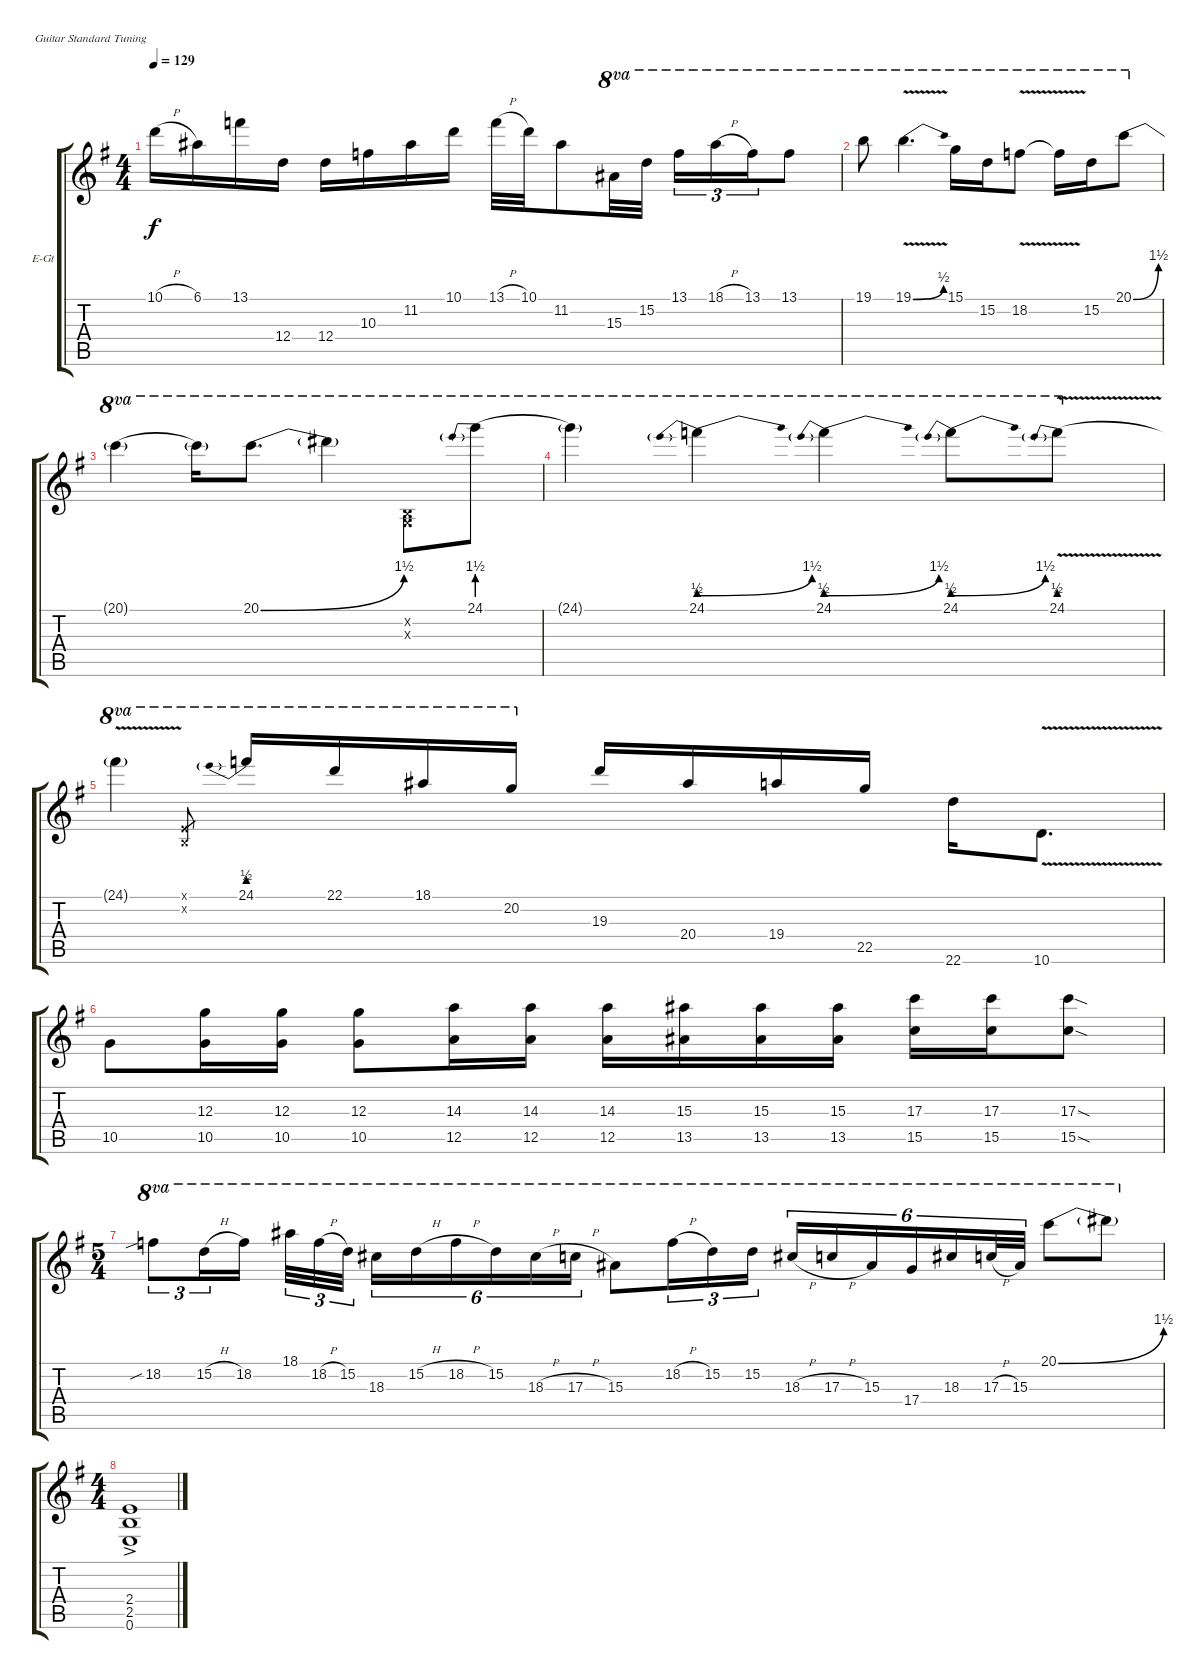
\defaultSystemsLayout 4
\bracketExtendMode groupsimilarinstruments
\firstSystemTrackNameOrientation horizontal
\otherSystemsTrackNameOrientation horizontal
\track ("Marty Friendman" "E-Gt") {instrument distortionguitar}
\staff {score tabs}
\tuning (E4 B3 G3 D3 A2 E2)
\ts (4 4)
\tempo 129
\clef g2
\ks g
10.1{h}.16{dy f} 6.1.16 13.1.16 12.4.16 12.4.16 10.3.16 11.2.16 10.1.16 13.1{h}.32 10.1.32 11.2.8 15.3.32{ot 8va} 15.2.32{ot 8va} 13.1.16{tu (3 2) ot 8va beam merge} 18.1{h}.16{tu (3 2) ot 8va beam merge} 13.1.16{tu (3 2) ot 8va beam merge} 13.1.8{ot 8va} |
19.1.8{ot 8va} 19.1{be (bend 0 0 15 2) v}.4{d ot 8va} 15.1.16{ot 8va beam merge} 15.2.16{ot 8va beam merge} 18.2{v}.8{ot 8va beam split} 18.2{v t}.16{ot 8va} 15.2.16{ot 8va} 20.1{be (bend 0 0 15.6 6)}.8{ot 8va} |
20.1{be (hold 0 0 60 0) t}.4{ot 8va} 20.1{t}.16{ot 8va} 20.1{be (bend 0 0 15.6 6)}.8{d ot 8va} 20.1{t}.4{ot 8va} (0.2{x} 0.3{x}).8{ot 8va} 24.1{be (prebend 0 6 60 6)}.8{ot 8va} |
24.1{t}.4{ot 8va} 24.1{be (prebendbend 0 2 15 6)}.4{ot 8va} 24.1{be (prebendbend 0 2 15 6)}.4{ot 8va} 24.1{be (prebendbend 0 2 15 6)}.8{ot 8va} 24.1{be (prebend 0 2 60 2) v}.8{ot 8va} |
24.1{t}.4{ot 8va} (0.1{x} 0.2{x}).8{ot 8va gr} 24.1{be (prebend 0 2 60 2)}.16{ot 8va} 22.1.16{ot 8va} 18.1.16{ot 8va} 20.2.16{ot 8va} 19.3.16{beam invert} 20.4.16 19.4.16 22.5.16 22.6.16{beam invert} 10.6{v}.8{d} |
10.5.8 (10.5 12.3).16 (10.5 12.3).16 (10.5 12.3).8 (14.3 12.5).16 (12.5 14.3).16 (12.5 14.3).16 (15.3 13.5).16 (13.5 15.3).16 (15.3 13.5).16 (15.5 17.3).16 (17.3 15.5).16 (15.5{sod} 17.3{sod}).8 |
\ts (5 4)
18.2{sib}.8{tu (3 2) ot 8va beam merge} 15.2{h}.16{tu (3 2) ot 8va beam merge} 18.2.16{ot 8va} 18.1.32{tu (3 2) ot 8va} 18.2{h}.32{tu (3 2) ot 8va} 15.2.32{tu (3 2) ot 8va} 18.3.16{tu (6 4) ot 8va} 15.2{h}.16{tu (6 4) ot 8va} 18.2{h}.16{tu (6 4) ot 8va} 15.2.16{tu (6 4) ot 8va} 18.3{h}.16{tu (6 4) ot 8va} 17.3{h}.16{tu (6 4) ot 8va beam split} 15.3.8{ot 8va beam merge} 18.2{h}.16{tu (3 2) ot 8va} 15.2.16{tu (3 2) ot 8va} 15.2.16{tu (3 2) ot 8va} 18.3{h}.16{tu (6 4) ot 8va} 17.3{h}.16{tu (6 4) ot 8va} 15.3.16{tu (6 4) ot 8va} 17.4.16{tu (6 4) ot 8va} 18.3.16{tu (6 4) ot 8va} 17.3{h}.32{tu (6 4) ot 8va} 15.3.32{tu (6 4) ot 8va} 20.1{be (bend 0 0 14.399999999999999 6)}.8{ot 8va} 20.1{t}.8{ot 8va} |
\ts (4 4)
(0.6{ac} 2.5 2.4).1
